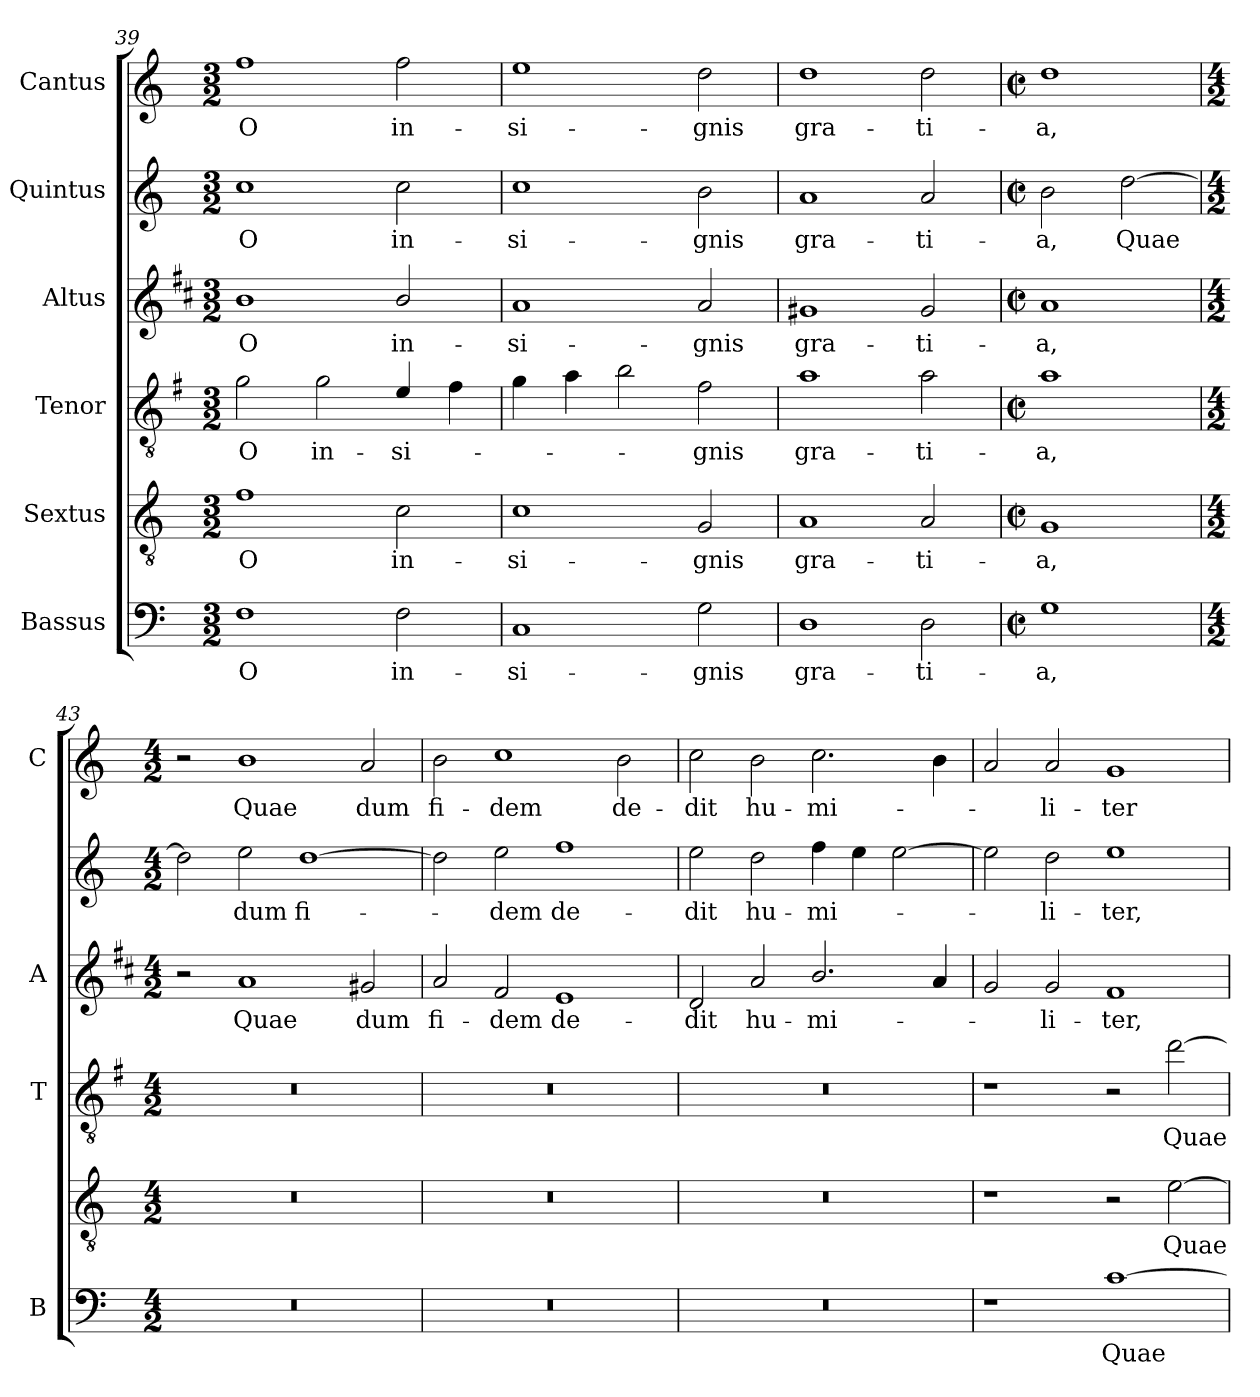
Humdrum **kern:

**kern	**text	**kern	**text	**kern	**text	**kern	**text	**kern	**text	**kern	**text
*part6	*part6	*part5	*part5	*part4	*part4	*part3	*part3	*part2	*part2	*part1	*part1
*staff6	*staff6	*staff5	*staff5	*staff4	*staff4	*staff3	*staff3	*staff2	*staff2	*staff1	*staff1
*I"Bassus	*	*I"Sextus	*	*I"Tenor	*	*I"Altus	*	*I"Quintus	*	*I"Cantus	*
*I'B	*	*	*	*I'T	*	*I'A	*	*	*	*I'C	*
!!LO:LB:g=z
*clefF4	*	*clefGv2	*	*clefGv2	*	*clefG2	*	*clefG2	*	*clefG2	*
*	*	*	*	*ITrd4c7	*	*ITrd1c2	*	*	*	*	*
*k[]	*	*k[]	*	*k[]	*	*k[]	*	*k[]	*	*k[]	*
*C:	*	*C:	*	*C:	*	*C:	*	*C:	*	*C:	*
*M3/2	*	*M3/2	*	*M3/2	*	*M3/2	*	*M3/2	*	*M3/2	*
=39	=39	=39	=39	=39	=39	=39	=39	=39	=39	=39	=39
!	!LO:LY:b	!	!LO:LY:b	!	!LO:LY:b	!	!LO:LY:b	!	!LO:LY:b	!	!LO:LY:b
1F	O	1f	O	2c\	O	1a	O	1cc	O	1ff	O
!	!	!	!	!	!LO:LY:b	!	!	!	!	!	!
.	.	.	.	2c\	in-	.	.	.	.	.	.
!	!LO:LY:b	!	!LO:LY:b	!	!LO:LY:b	!	!LO:LY:b	!	!LO:LY:b	!	!LO:LY:b
2F\	in-	2c\	in-	4A/	-si-	2a/	in-	2cc\	in-	2ff\	in-
.	.	.	.	4B\	.	.	.	.	.	.	.
=40	=40	=40	=40	=40	=40	=40	=40	=40	=40	=40	=40
!	!LO:LY:b	!	!LO:LY:b	!	!	!	!LO:LY:b	!	!LO:LY:b	!	!LO:LY:b
1C	-si-	1c	-si-	4c\	.	1g	-si-	1cc	-si-	1ee	-si-
.	.	.	.	4d\	.	.	.	.	.	.	.
.	.	.	.	2e\	.	.	.	.	.	.	.
!	!LO:LY:b	!	!LO:LY:b	!	!LO:LY:b	!	!LO:LY:b	!	!LO:LY:b	!	!LO:LY:b
2G\	-gnis	2G/	-gnis	2B\	-gnis	2g/	-gnis	2b\	-gnis	2dd\	-gnis
=41	=41	=41	=41	=41	=41	=41	=41	=41	=41	=41	=41
!	!LO:LY:b	!	!LO:LY:b	!	!LO:LY:b	!	!LO:LY:b	!	!LO:LY:b	!	!LO:LY:b
1D	gra-	1A	gra-	1d	gra-	1f#X	gra-	1a	gra-	1dd	gra-
!	!LO:LY:b	!	!LO:LY:b	!	!LO:LY:b	!	!LO:LY:b	!	!LO:LY:b	!	!LO:LY:b
2D\	-ti-	2A/	-ti-	2d\	-ti-	2f#/	-ti-	2a/	-ti-	2dd\	-ti-
=42	=42	=42	=42	=42	=42	=42	=42	=42	=42	=42	=42
*M2/2	*	*M2/2	*	*M2/2	*	*M2/2	*	*M2/2	*	*M2/2	*
*met(c|)	*	*met(c|)	*	*met(c|)	*	*met(c|)	*	*met(c|)	*	*met(c|)	*
!	!LO:LY:b	!	!LO:LY:b	!	!LO:LY:b	!	!LO:LY:b	!	!LO:LY:b	!	!LO:LY:b
1G	-a,	1G	-a,	1d	-a,	1g	-a,	2b\	-a,	1dd	-a,
!	!	!	!	!	!	!	!	!	!LO:LY:b	!	!
.	.	.	.	.	.	.	.	[2dd\	Quae	.	.
=43	=43	=43	=43	=43	=43	=43	=43	=43	=43	=43	=43
*M4/2	*	*M4/2	*	*M4/2	*	*M4/2	*	*M4/2	*	*M4/2	*
0r	.	0r	.	0r	.	2r	.	2dd\]	.	2r	.
!	!	!	!	!	!	!	!LO:LY:b	!	!LO:LY:b	!	!LO:LY:b
.	.	.	.	.	.	1g	Quae	2ee\	dum	1b	Quae
!	!	!	!	!	!	!	!	!	!LO:LY:b	!	!
.	.	.	.	.	.	.	.	[1dd	fi-	.	.
!	!	!	!	!	!	!	!LO:LY:b	!	!	!	!LO:LY:b
.	.	.	.	.	.	2f#X/	dum	.	.	2a/	dum
=44	=44	=44	=44	=44	=44	=44	=44	=44	=44	=44	=44
!	!	!	!	!	!	!	!LO:LY:b	!	!	!	!LO:LY:b
0r	.	0r	.	0r	.	2g/	fi-	2dd\]	.	2b\	fi-
!	!	!	!	!	!	!	!LO:LY:b	!	!LO:LY:b	!	!LO:LY:b
.	.	.	.	.	.	2e/	-dem	2ee\	-dem	1cc	-dem
!	!	!	!	!	!	!	!LO:LY:b	!	!LO:LY:b	!	!
.	.	.	.	.	.	1d	de-	1ff	de-	.	.
!	!	!	!	!	!	!	!	!	!	!	!LO:LY:b
.	.	.	.	.	.	.	.	.	.	2b\	de-
!!LO:LB:g=z
=45	=45	=45	=45	=45	=45	=45	=45	=45	=45	=45	=45
!	!	!	!	!	!	!	!LO:LY:b	!	!LO:LY:b	!	!LO:LY:b
0r	.	0r	.	0r	.	2c/	-dit	2ee\	-dit	2cc\	-dit
!	!	!	!	!	!	!	!LO:LY:b	!	!LO:LY:b	!	!LO:LY:b
.	.	.	.	.	.	2g/	hu-	2dd\	hu-	2b\	hu-
!	!	!	!	!	!	!	!LO:LY:b	!	!LO:LY:b	!	!LO:LY:b
.	.	.	.	.	.	2.a/	-mi-	4ff\	-mi-	2.cc\	-mi-
.	.	.	.	.	.	.	.	4ee\	.	.	.
.	.	.	.	.	.	.	.	[2ee\	.	.	.
.	.	.	.	.	.	4g/	.	.	.	4b\	.
=46	=46	=46	=46	=46	=46	=46	=46	=46	=46	=46	=46
1r	.	1r	.	1r	.	2f/	.	2ee\]	.	2a/	.
!	!	!	!	!	!	!	!LO:LY:b	!	!LO:LY:b	!	!LO:LY:b
.	.	.	.	.	.	2f/	-li-	2dd\	-li-	2a/	-li-
!	!LO:LY:b	!	!	!	!	!	!LO:LY:b	!	!LO:LY:b	!	!LO:LY:b
[1c	Quae	2r	.	2r	.	1e	-ter,	1ee	-ter,	1g	-ter
!	!	!	!LO:LY:b	!	!LO:LY:b	!	!	!	!	!	!
.	.	[2e\	Quae	[2g\	Quae	.	.	.	.	.	.
=	=	=	=	=	=	=	=	=	=	=	=
*-	*-	*-	*-	*-	*-	*-	*-	*-	*-	*-	*-
